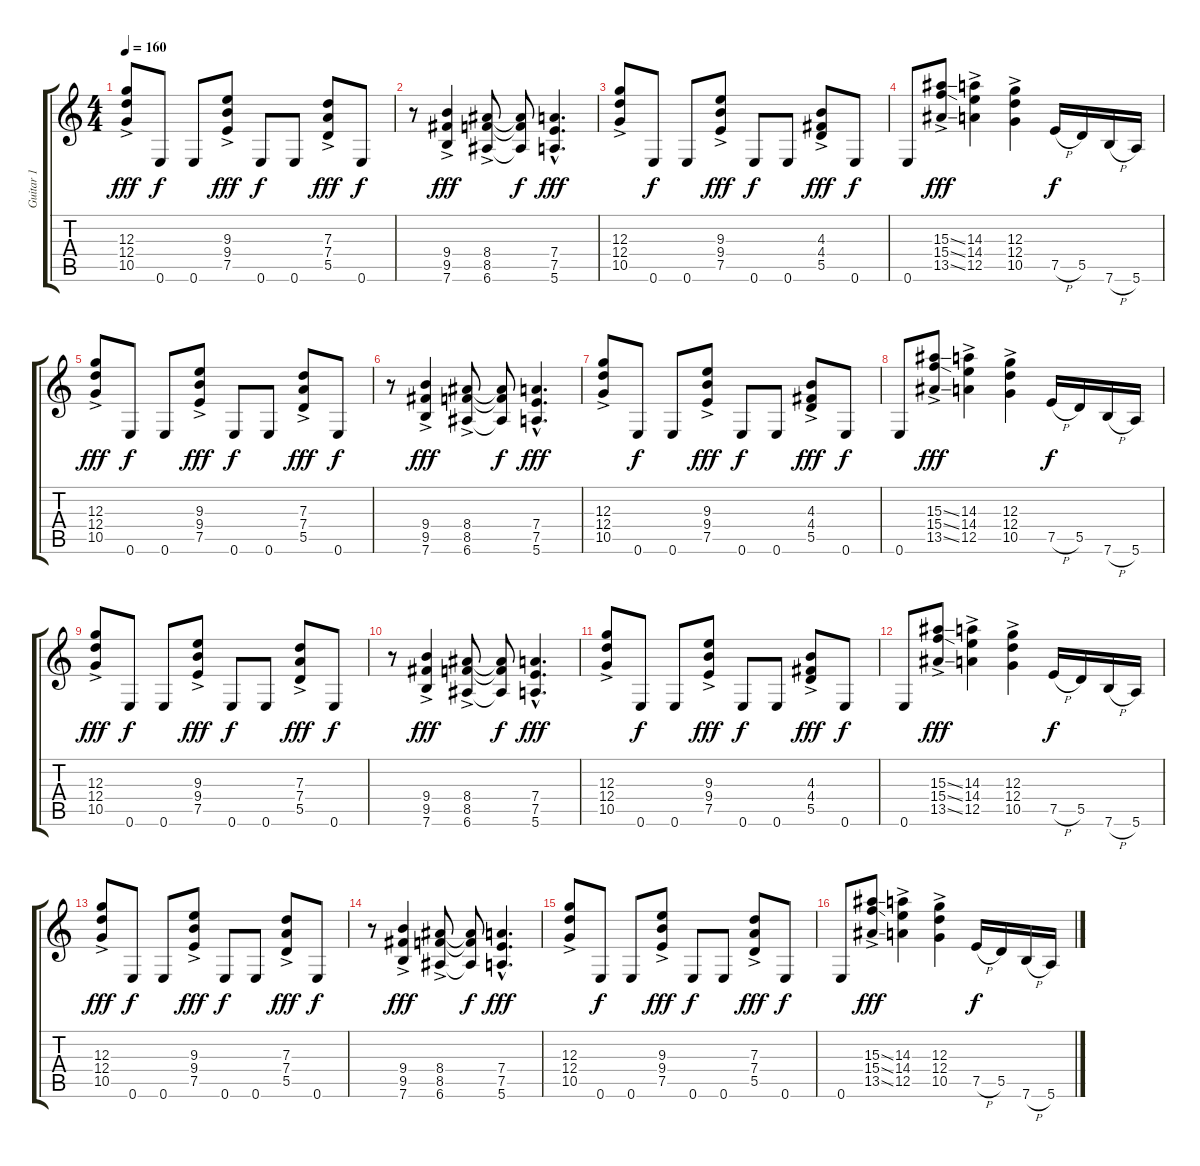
\track ("Guitar 1" "Guitar 1") {instrument distortionguitar}
\staff {score tabs}
\tuning (E4 B3 G3 D3 A2 E2) {hide}
\ts (4 4)
\tempo 160
\clef g2
\ks c
(12.3{ac} 12.4{ac} 10.5{ac}).8{dy fff} 0.6.8{dy f} 0.6.8 (9.3{ac} 9.4{ac} 7.5{ac}).8{dy fff} 0.6.8{dy f} 0.6.8 (7.3{ac} 7.4{ac} 5.5{ac}).8{dy fff} 0.6.8{dy f} |
r.8 (9.4{ac} 9.5{ac} 7.6{ac}).4{dy fff} (8.4{ac} 8.5{ac} 6.6{ac}).8 (8.4{t} 8.5{t} 6.6{t}).8{dy f} (7.4{hac} 7.5{hac} 5.6{hac}).4{d dy fff} |
(12.3{ac} 12.4{ac} 10.5{ac}).8 0.6.8{dy f} 0.6.8 (9.3{ac} 9.4{ac} 7.5{ac}).8{dy fff} 0.6.8{dy f} 0.6.8 (4.3{ac} 4.4{ac} 5.5{ac}).8{dy fff} 0.6.8{dy f} |
0.6.8 (15.3{ss ac} 15.4{ss ac} 13.5{ss ac}).8{dy fff} (14.3{ac} 14.4{ac} 12.5{ac}).4 (12.3{ac} 12.4{ac} 10.5{ac}).4 7.5{h}.16{dy f} 5.5.16 7.6{h}.16 5.6.16 |
(12.3{ac} 12.4{ac} 10.5{ac}).8{dy fff} 0.6.8{dy f} 0.6.8 (9.3{ac} 9.4{ac} 7.5{ac}).8{dy fff} 0.6.8{dy f} 0.6.8 (7.3{ac} 7.4{ac} 5.5{ac}).8{dy fff} 0.6.8{dy f} |
r.8 (9.4{ac} 9.5{ac} 7.6{ac}).4{dy fff} (8.4{ac} 8.5{ac} 6.6{ac}).8 (8.4{t} 8.5{t} 6.6{t}).8{dy f} (7.4{hac} 7.5{hac} 5.6{hac}).4{d dy fff} |
(12.3{ac} 12.4{ac} 10.5{ac}).8 0.6.8{dy f} 0.6.8 (9.3{ac} 9.4{ac} 7.5{ac}).8{dy fff} 0.6.8{dy f} 0.6.8 (4.3{ac} 4.4{ac} 5.5{ac}).8{dy fff} 0.6.8{dy f} |
0.6.8 (15.3{ss ac} 15.4{ss ac} 13.5{ss ac}).8{dy fff} (14.3{ac} 14.4{ac} 12.5{ac}).4 (12.3{ac} 12.4{ac} 10.5{ac}).4 7.5{h}.16{dy f} 5.5.16 7.6{h}.16 5.6.16 |
(12.3{ac} 12.4{ac} 10.5{ac}).8{dy fff} 0.6.8{dy f} 0.6.8 (9.3{ac} 9.4{ac} 7.5{ac}).8{dy fff} 0.6.8{dy f} 0.6.8 (7.3{ac} 7.4{ac} 5.5{ac}).8{dy fff} 0.6.8{dy f} |
r.8 (9.4{ac} 9.5{ac} 7.6{ac}).4{dy fff} (8.4{ac} 8.5{ac} 6.6{ac}).8 (8.4{t} 8.5{t} 6.6{t}).8{dy f} (7.4{hac} 7.5{hac} 5.6{hac}).4{d dy fff} |
(12.3{ac} 12.4{ac} 10.5{ac}).8 0.6.8{dy f} 0.6.8 (9.3{ac} 9.4{ac} 7.5{ac}).8{dy fff} 0.6.8{dy f} 0.6.8 (4.3{ac} 4.4{ac} 5.5{ac}).8{dy fff} 0.6.8{dy f} |
0.6.8 (15.3{ss ac} 15.4{ss ac} 13.5{ss ac}).8{dy fff} (14.3{ac} 14.4{ac} 12.5{ac}).4 (12.3{ac} 12.4{ac} 10.5{ac}).4 7.5{h}.16{dy f} 5.5.16 7.6{h}.16 5.6.16 |
(12.3{ac} 12.4{ac} 10.5{ac}).8{dy fff} 0.6.8{dy f} 0.6.8 (9.3{ac} 9.4{ac} 7.5{ac}).8{dy fff} 0.6.8{dy f} 0.6.8 (7.3{ac} 7.4{ac} 5.5{ac}).8{dy fff} 0.6.8{dy f} |
r.8 (9.4{ac} 9.5{ac} 7.6{ac}).4{dy fff} (8.4{ac} 8.5{ac} 6.6{ac}).8 (8.4{t} 8.5{t} 6.6{t}).8{dy f} (7.4{hac} 7.5{hac} 5.6{hac}).4{d dy fff} |
(12.3{ac} 12.4{ac} 10.5{ac}).8 0.6.8{dy f} 0.6.8 (9.3{ac} 9.4{ac} 7.5{ac}).8{dy fff} 0.6.8{dy f} 0.6.8 (7.3{ac} 7.4{ac} 5.5{ac}).8{dy fff} 0.6.8{dy f} |
0.6.8 (15.3{ss ac} 15.4{ss ac} 13.5{ss ac}).8{dy fff} (14.3{ac} 14.4{ac} 12.5{ac}).4 (12.3{ac} 12.4{ac} 10.5{ac}).4 7.5{h}.16{dy f} 5.5.16 7.6{h}.16 5.6.16
